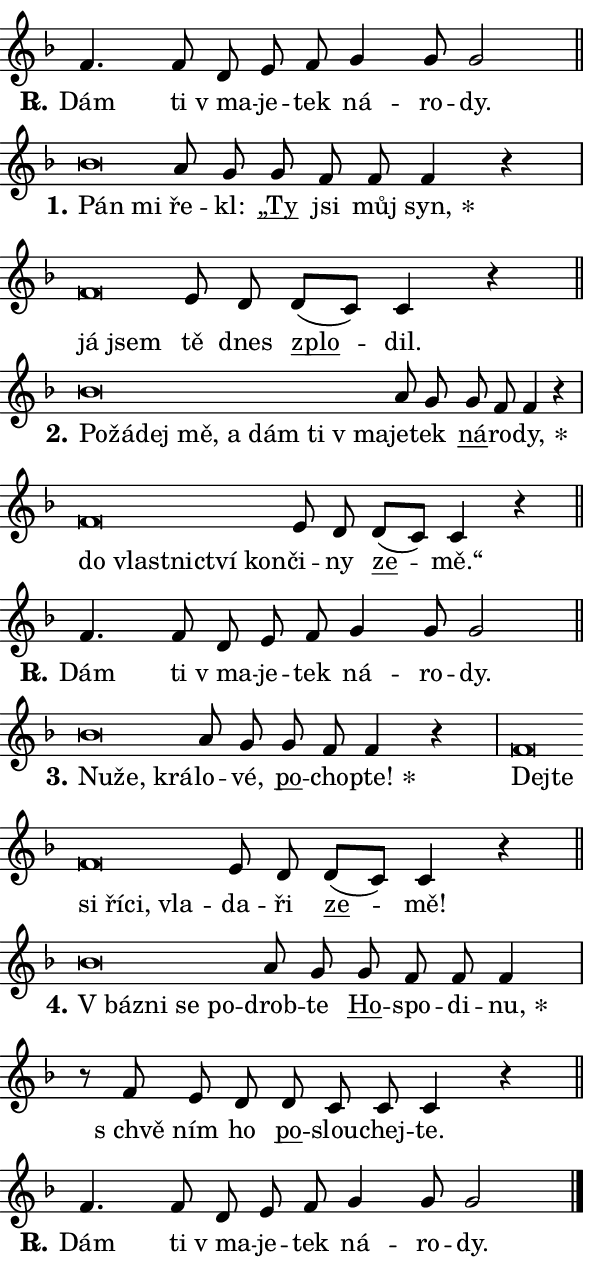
\version "2.24.0"
\header { tagline = "" }
\paper {
  indent = 0\cm
  top-margin = 0\cm
  right-margin = 0.13\cm % to fit lyric hyphens
  bottom-margin = 0\cm
  left-margin = 0\cm
  paper-width = 10\cm
  page-breaking = #ly:one-page-breaking
  system-system-spacing.basic-distance = #11
  score-system-spacing.basic-distance = #11
  ragged-last = ##f
}


%% Author: Thomas Morley
%% https://lists.gnu.org/archive/html/lilypond-user/2020-05/msg00002.html
#(define (line-position grob)
"Returns position of @var[grob} in current system:
   @code{'start}, if at first time-step
   @code{'end}, if at last time-step
   @code{'middle} otherwise
"
  (let* ((col (ly:item-get-column grob))
         (ln (ly:grob-object col 'left-neighbor))
         (rn (ly:grob-object col 'right-neighbor))
         (col-to-check-left (if (ly:grob? ln) ln col))
         (col-to-check-right (if (ly:grob? rn) rn col))
         (break-dir-left
           (and
             (ly:grob-property col-to-check-left 'non-musical #f)
             (ly:item-break-dir col-to-check-left)))
         (break-dir-right
           (and
             (ly:grob-property col-to-check-right 'non-musical #f)
             (ly:item-break-dir col-to-check-right))))
        (cond ((eqv? 1 break-dir-left) 'start)
              ((eqv? -1 break-dir-right) 'end)
              (else 'middle))))

#(define (tranparent-at-line-position vctor)
  (lambda (grob)
  "Relying on @code{line-position} select the relevant enry from @var{vctor}.
Used to determine transparency,"
    (case (line-position grob)
      ((end) (not (vector-ref vctor 0)))
      ((middle) (not (vector-ref vctor 1)))
      ((start) (not (vector-ref vctor 2))))))

noteHeadBreakVisibility =
#(define-music-function (break-visibility)(vector?)
"Makes @code{NoteHead}s transparent relying on @var{break-visibility}"
#{
  \override NoteHead.transparent =
    #(tranparent-at-line-position break-visibility)
#})

#(define delete-ledgers-for-transparent-note-heads
  (lambda (grob)
    "Reads whether a @code{NoteHead} is transparent.
If so this @code{NoteHead} is removed from @code{'note-heads} from
@var{grob}, which is supposed to be @code{LedgerLineSpanner}.
As a result ledgers are not printed for this @code{NoteHead}"
    (let* ((nhds-array (ly:grob-object grob 'note-heads))
           (nhds-list
             (if (ly:grob-array? nhds-array)
                 (ly:grob-array->list nhds-array)
                 '()))
           ;; Relies on the transparent-property being done before
           ;; Staff.LedgerLineSpanner.after-line-breaking is executed.
           ;; This is fragile ...
           (to-keep
             (remove
               (lambda (nhd)
                 (ly:grob-property nhd 'transparent #f))
               nhds-list)))
      ;; TODO find a better method to iterate over grob-arrays, similiar
      ;; to filter/remove etc for lists
      ;; For now rebuilt from scratch
      (set! (ly:grob-object grob 'note-heads)  '())
      (for-each
        (lambda (nhd)
          (ly:pointer-group-interface::add-grob grob 'note-heads nhd))
        to-keep))))

squashNotes = {
  \override NoteHead.X-extent = #'(-0.2 . 0.2)
  \override NoteHead.Y-extent = #'(-0.75 . 0)
  \override NoteHead.stencil =
    #(lambda (grob)
       (let ((pos (ly:grob-property grob 'staff-position)))
         (begin
           (if (< pos -7) (display "ERROR: Lower brevis then expected\n") (display ""))
           (if (<= pos -6) ly:text-interface::print ly:note-head::print))))
}
unSquashNotes = {
  \revert NoteHead.X-extent
  \revert NoteHead.Y-extent
  \revert NoteHead.stencil
}

hideNotes = \noteHeadBreakVisibility #begin-of-line-visible
unHideNotes = \noteHeadBreakVisibility #all-visible

% work-around for resetting accidentals
% https://lilypond.org/doc/v2.23/Documentation/notation/displaying-rhythms#unmetered-music
cadenzaMeasure = {
  \cadenzaOff
  \partial 1024 s1024
  \cadenzaOn
}

#(define-markup-command (accent layout props text) (markup?)
  "Underline accented syllable"
  (interpret-markup layout props
    #{\markup \override #'(offset . 4.3) \underline { #text }#}))

responsum = \markup \concat {
  "R" \hspace #-1.05 \path #0.1 #'((moveto 0 0.07) (lineto 0.9 0.8)) \hspace #0.05 "."
}

spaceSize = #0.6828661417322834 % exact space size for TeX Gyre Schola

\layout {
  \context {
    \Staff
    \remove "Time_signature_engraver"
    \override LedgerLineSpanner.after-line-breaking = #delete-ledgers-for-transparent-note-heads
  }
  \context {
    \Lyrics {
      \override LyricSpace.minimum-distance = \spaceSize
      \override LyricText.font-name = #"TeX Gyre Schola"
      \override LyricText.font-size = 1
      \override StanzaNumber.font-name = #"TeX Gyre Schola Bold"
      \override StanzaNumber.font-size = 1
    }
  }
  \context {
    \Score 
    \override NoteHead.text =
      #(lambda (grob) 
        (let ((pos (ly:grob-property grob 'staff-position)))
          #{\markup {
            \combine
              \halign #-0.55 \raise #(if (= pos -6) 0 0.5) \override #'(thickness . 2) \draw-line #'(3.2 . 0)
              \musicglyph "noteheads.sM1"
          }#}))
  }
}

% magnetic-lyrics.ily
%
%   written by
%     Jean Abou Samra <jean@abou-samra.fr>
%     Werner Lemberg <wl@gnu.org>
%
%   adapted by
%     Jiri Hon <jiri.hon@gmail.com>
%
% Version 2022-Apr-15

% https://www.mail-archive.com/lilypond-user@gnu.org/msg149350.html

#(define (Left_hyphen_pointer_engraver context)
   "Collect syllable-hyphen-syllable occurrences in lyrics and store
them in properties.  This engraver only looks to the left.  For
example, if the lyrics input is @code{foo -- bar}, it does the
following.

@itemize @bullet
@item
Set the @code{text} property of the @code{LyricHyphen} grob between
@q{foo} and @q{bar} to @code{foo}.

@item
Set the @code{left-hyphen} property of the @code{LyricText} grob with
text @q{foo} to the @code{LyricHyphen} grob between @q{foo} and
@q{bar}.
@end itemize

Use this auxiliary engraver in combination with the
@code{lyric-@/text::@/apply-@/magnetic-@/offset!} hook."
   (let ((hyphen #f)
         (text #f))
     (make-engraver
      (acknowledgers
       ((lyric-syllable-interface engraver grob source-engraver)
        (set! text grob)))
      (end-acknowledgers
       ((lyric-hyphen-interface engraver grob source-engraver)
        ;(when (not (grob::has-interface grob 'lyric-space-interface))
          (set! hyphen grob)));)
      ((stop-translation-timestep engraver)
       (when (and text hyphen)
         (ly:grob-set-object! text 'left-hyphen hyphen))
       (set! text #f)
       (set! hyphen #f)))))

#(define (lyric-text::apply-magnetic-offset! grob)
   "If the space between two syllables is less than the value in
property @code{LyricText@/.details@/.squash-threshold}, move the right
syllable to the left so that it gets concatenated with the left
syllable.

Use this function as a hook for
@code{LyricText@/.after-@/line-@/breaking} if the
@code{Left_@/hyphen_@/pointer_@/engraver} is active."
   (let ((hyphen (ly:grob-object grob 'left-hyphen #f)))
     (when hyphen
       (let ((left-text (ly:spanner-bound hyphen LEFT)))
         (when (grob::has-interface left-text 'lyric-syllable-interface)
           (let* ((common (ly:grob-common-refpoint grob left-text X))
                  (this-x-ext (ly:grob-extent grob common X))
                  (left-x-ext
                   (begin
                     ;; Trigger magnetism for left-text.
                     (ly:grob-property left-text 'after-line-breaking)
                     (ly:grob-extent left-text common X)))
                  ;; `delta` is the gap width between two syllables.
                  (delta (- (interval-start this-x-ext)
                            (interval-end left-x-ext)))
                  (details (ly:grob-property grob 'details))
                  (threshold (assoc-get 'squash-threshold details 0.2)))
             (when (< delta threshold)
               (let* (;; We have to manipulate the input text so that
                      ;; ligatures crossing syllable boundaries are not
                      ;; disabled.  For languages based on the Latin
                      ;; script this is essentially a beautification.
                      ;; However, for non-Western scripts it can be a
                      ;; necessity.
                      (lt (ly:grob-property left-text 'text))
                      (rt (ly:grob-property grob 'text))
                      (is-space (grob::has-interface hyphen 'lyric-space-interface))
                      (space (if is-space " " ""))
                      (extra-delta (if is-space spaceSize 0))
                      ;; Append new syllable.
                      (ltrt-space (if (and (string? lt) (string? rt))
                                (string-append lt space rt)
                                (make-concat-markup (list lt space rt))))
                      ;; Right-align `ltrt` to the right side.
                      (ltrt-space-markup (grob-interpret-markup
                               grob
                               (make-translate-markup
                                (cons (interval-length this-x-ext) 0)
                                (make-right-align-markup ltrt-space)))))
                 (begin
                   ;; Don't print `left-text`.
                   (ly:grob-set-property! left-text 'stencil #f)
                   ;; Set text and stencil (which holds all collected
                   ;; syllables so far) and shift it to the left.
                   (ly:grob-set-property! grob 'text ltrt-space)
                   (ly:grob-set-property! grob 'stencil ltrt-space-markup)
                   (ly:grob-translate-axis! grob (- (- delta extra-delta)) X))))))))))


#(define (lyric-hyphen::displace-bounds-first grob)
   ;; Make very sure this callback isn't triggered too early.
   (let ((left (ly:spanner-bound grob LEFT))
         (right (ly:spanner-bound grob RIGHT)))
     (ly:grob-property left 'after-line-breaking)
     (ly:grob-property right 'after-line-breaking)
     (ly:lyric-hyphen::print grob)))

squashThreshold = #0.4

\layout {
  \context {
    \Lyrics
    \consists #Left_hyphen_pointer_engraver
    \override LyricText.after-line-breaking =
      #lyric-text::apply-magnetic-offset!
    \override LyricHyphen.stencil = #lyric-hyphen::displace-bounds-first
    \override LyricText.details.squash-threshold = \squashThreshold
    \override LyricHyphen.minimum-distance = 0
    \override LyricHyphen.minimum-length = \squashThreshold
  }
}

squashText = \override LyricText.details.squash-threshold = 9999
unSquashText = \override LyricText.details.squash-threshold = \squashThreshold

leftText = \override LyricText.self-alignment-X = #LEFT
unLeftText = \revert LyricText.self-alignment-X

starOffset = #(lambda (grob) 
                (let ((x_offset (ly:self-alignment-interface::aligned-on-x-parent grob)))
                  (if (= x_offset 0) 0 (+ x_offset 1.2))))

star = #(define-music-function (syllable)(string?)
"Append star separator at the end of a syllable"
#{
  \once \override LyricText.X-offset = #starOffset
  \lyricmode { \markup {
    #syllable
    \override #'((font-name . "TeX Gyre Schola Bold")) \hspace #0.2 \lower #0.65 \larger "*"
  } }
#})

starAccent = #(define-music-function (syllable)(string?)
"Append star separator at the end of a syllable and make accent"
#{
  \once \override LyricText.X-offset = #starOffset
  \lyricmode { \markup {
    \accent #syllable
    \override #'((font-name . "TeX Gyre Schola Bold")) \hspace #0.2 \lower #0.65 \larger "*"
  } }
#})

breath = #(define-music-function (syllable)(string?)
"Append breathing indicator at the end of a syllable"
#{
  \lyricmode { \markup { #syllable "+" } }
#})

optionalBreath = #(define-music-function (syllable)(string?)
"Append optional breathing indicator at the end of a syllable"
#{
  \lyricmode { \markup { #syllable "(+)" } }
#})


\score {
    <<
        \new Voice = "melody" { \cadenzaOn \key f \major \relative { f'4. f8 d e f g4 g8 g2 \cadenzaMeasure \bar "||" \break } }
        \new Lyrics \lyricsto "melody" { \lyricmode { \set stanza = \responsum
Dám ti "v ma" -- je -- tek ná -- ro -- dy. } }
    >>
    \layout {}
}

\score {
    <<
        \new Voice = "melody" { \cadenzaOn \key f \major \relative { \squashNotes bes'\breve*1/16 \hideNotes \breve*1/16 \bar "" \unHideNotes \unSquashNotes a8 g \bar "" g f f f4 r \cadenzaMeasure \bar "|" \squashNotes f\breve*1/16 \hideNotes \breve*1/16 \bar "" \unHideNotes \unSquashNotes e8 d \bar "" d[( c)] c4 r \cadenzaMeasure \bar "||" \break } }
        \new Lyrics \lyricsto "melody" { \lyricmode { \set stanza = "1."
\leftText Pán \squashText mi \unLeftText \unSquashText ře -- kl: \markup \accent „Ty jsi můj \star syn, \leftText já \squashText jsem \unLeftText \unSquashText tě dnes \markup \accent zplo -- dil. } }
    >>
    \layout {}
}

\score {
    <<
        \new Voice = "melody" { \cadenzaOn \key f \major \relative { \squashNotes bes'\breve*1/16 \hideNotes \breve*1/16 \bar "" \breve*1/16 \bar "" \breve*1/16 \bar "" \breve*1/16 \bar "" \breve*1/16 \bar "" \breve*1/16 \breve*1/16 \bar "" \unHideNotes \unSquashNotes a8 g \bar "" g f f4 r \cadenzaMeasure \bar "|" \squashNotes f\breve*1/16 \hideNotes \breve*1/16 \bar "" \breve*1/16 \bar "" \breve*1/16 \breve*1/16 \bar "" \unHideNotes \unSquashNotes e8 d \bar "" d[( c)] c4 r \cadenzaMeasure \bar "||" \break } }
        \new Lyrics \lyricsto "melody" { \lyricmode { \set stanza = "2."
\leftText Po -- \squashText žá -- dej mě, a dám ti "v ma" -- \unLeftText \unSquashText je -- tek \markup \accent ná -- ro -- \star dy, \leftText do \squashText vlast -- nic -- tví kon -- \unLeftText \unSquashText či -- ny \markup \accent ze -- mě.“ } }
    >>
    \layout {}
}

\score {
    <<
        \new Voice = "melody" { \cadenzaOn \key f \major \relative { f'4. f8 d e f g4 g8 g2 \cadenzaMeasure \bar "||" \break } }
        \new Lyrics \lyricsto "melody" { \lyricmode { \set stanza = \responsum
Dám ti "v ma" -- je -- tek ná -- ro -- dy. } }
    >>
    \layout {}
}

\score {
    <<
        \new Voice = "melody" { \cadenzaOn \key f \major \relative { \squashNotes bes'\breve*1/16 \hideNotes \breve*1/16 \breve*1/16 \bar "" \unHideNotes \unSquashNotes a8 g \bar "" g f f4 r \cadenzaMeasure \bar "|" \squashNotes f\breve*1/16 \hideNotes \breve*1/16 \bar "" \breve*1/16 \bar "" \breve*1/16 \bar "" \breve*1/16 \breve*1/16 \bar "" \unHideNotes \unSquashNotes e8 d \bar "" d[( c)] c4 r \cadenzaMeasure \bar "||" \break } }
        \new Lyrics \lyricsto "melody" { \lyricmode { \set stanza = "3."
\leftText Nu -- \squashText že, krá -- \unLeftText \unSquashText lo -- vé, \markup \accent po -- cho -- \star pte! \leftText Dej -- \squashText te si ří -- ci, vla -- \unLeftText \unSquashText da -- ři \markup \accent ze -- mě! } }
    >>
    \layout {}
}

\score {
    <<
        \new Voice = "melody" { \cadenzaOn \key f \major \relative { \squashNotes bes'\breve*1/16 \hideNotes \breve*1/16 \bar "" \breve*1/16 \breve*1/16 \bar "" \unHideNotes \unSquashNotes a8 g \bar "" g f f f4 \cadenzaMeasure \bar "|" r8 f e8 d \bar "" d c c c4 r \cadenzaMeasure \bar "||" \break } }
        \new Lyrics \lyricsto "melody" { \lyricmode { \set stanza = "4."
\leftText "V báz" -- \squashText ni se po -- \unLeftText \unSquashText drob -- te \markup \accent Ho -- spo -- di -- \star nu, "s chvě" ním ho \markup \accent po -- slou -- chej -- te. } }
    >>
    \layout {}
}

\score {
    <<
        \new Voice = "melody" { \cadenzaOn \key f \major \relative { f'4. f8 d e f g4 g8 g2 \cadenzaMeasure \bar "||" \break } \bar "|." }
        \new Lyrics \lyricsto "melody" { \lyricmode { \set stanza = \responsum
Dám ti "v ma" -- je -- tek ná -- ro -- dy. } }
    >>
    \layout {}
}
